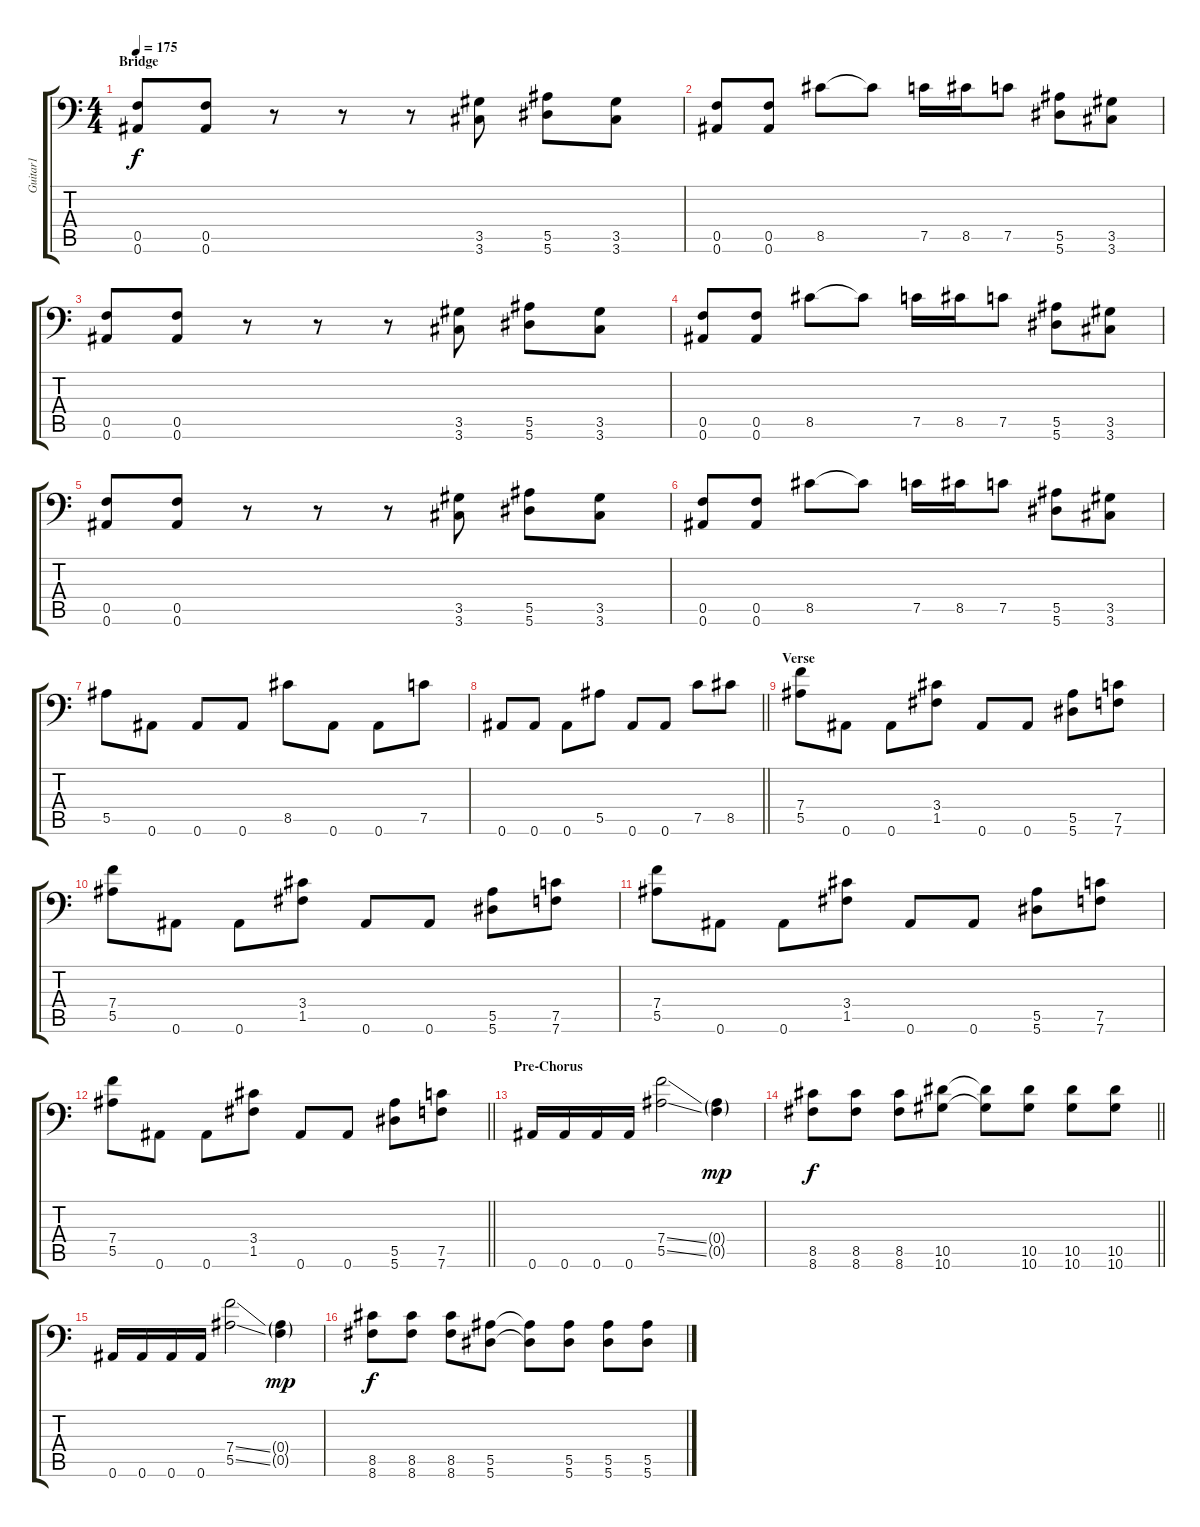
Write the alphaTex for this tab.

\track ("Guitar1" "Guitar1") {instrument distortionguitar}
\staff {score tabs}
\tuning (C4 G3 Eb3 Bb2 F2 Bb1) {hide}
\ts (4 4)
\section ("" "Bridge")
\tempo 175
\clef f4
\ks c
(0.5 0.6).8{dy f} (0.5 0.6).8 r.8 r.8 r.8 (3.5 3.6).8 (5.5 5.6).8 (3.5 3.6).8 |
(0.5 0.6).8 (0.5 0.6).8 8.5.8 8.5{t}.8 7.5.16 8.5.16 7.5.8 (5.5 5.6).8 (3.5 3.6).8 |
(0.5 0.6).8 (0.5 0.6).8 r.8 r.8 r.8 (3.5 3.6).8 (5.5 5.6).8 (3.5 3.6).8 |
(0.5 0.6).8 (0.5 0.6).8 8.5.8 8.5{t}.8 7.5.16 8.5.16 7.5.8 (5.5 5.6).8 (3.5 3.6).8 |
(0.5 0.6).8 (0.5 0.6).8 r.8 r.8 r.8 (3.5 3.6).8 (5.5 5.6).8 (3.5 3.6).8 |
(0.5 0.6).8 (0.5 0.6).8 8.5.8 8.5{t}.8 7.5.16 8.5.16 7.5.8 (5.5 5.6).8 (3.5 3.6).8 |
5.5.8 0.6.8 0.6.8 0.6.8 8.5.8 0.6.8 0.6.8 7.5.8 |
\barLineRight lightlight
0.6.8 0.6.8 0.6.8 5.5.8 0.6.8 0.6.8 7.5.8 8.5.8 |
\section ("" "Verse")
(7.4 5.5).8 0.6.8 0.6.8 (3.4 1.5).8 0.6.8 0.6.8 (5.5 5.6).8 (7.5 7.6).8 |
(7.4 5.5).8 0.6.8 0.6.8 (3.4 1.5).8 0.6.8 0.6.8 (5.5 5.6).8 (7.5 7.6).8 |
(7.4 5.5).8 0.6.8 0.6.8 (3.4 1.5).8 0.6.8 0.6.8 (5.5 5.6).8 (7.5 7.6).8 |
\barLineRight lightlight
(7.4 5.5).8 0.6.8 0.6.8 (3.4 1.5).8 0.6.8 0.6.8 (5.5 5.6).8 (7.5 7.6).8 |
\section ("" "Pre-Chorus")
0.6.16 0.6.16 0.6.16 0.6.16 (7.4{ss} 5.5{ss}).2 (0.4{g} 0.5{g}).4{dy mp} |
\barLineRight lightlight
(8.5 8.6).8{dy f} (8.5 8.6).8 (8.5 8.6).8 (10.5 10.6).8 (10.5{t} 10.6{t}).8 (10.5 10.6).8 (10.5 10.6).8 (10.5 10.6).8 |
0.6.16 0.6.16 0.6.16 0.6.16 (7.4{ss} 5.5{ss}).2 (0.4{g} 0.5{g}).4{dy mp} |
(8.5 8.6).8{dy f} (8.5 8.6).8 (8.5 8.6).8 (5.5 5.6).8 (5.5{t} 5.6{t}).8 (5.5 5.6).8 (5.5 5.6).8 (5.5 5.6).8
